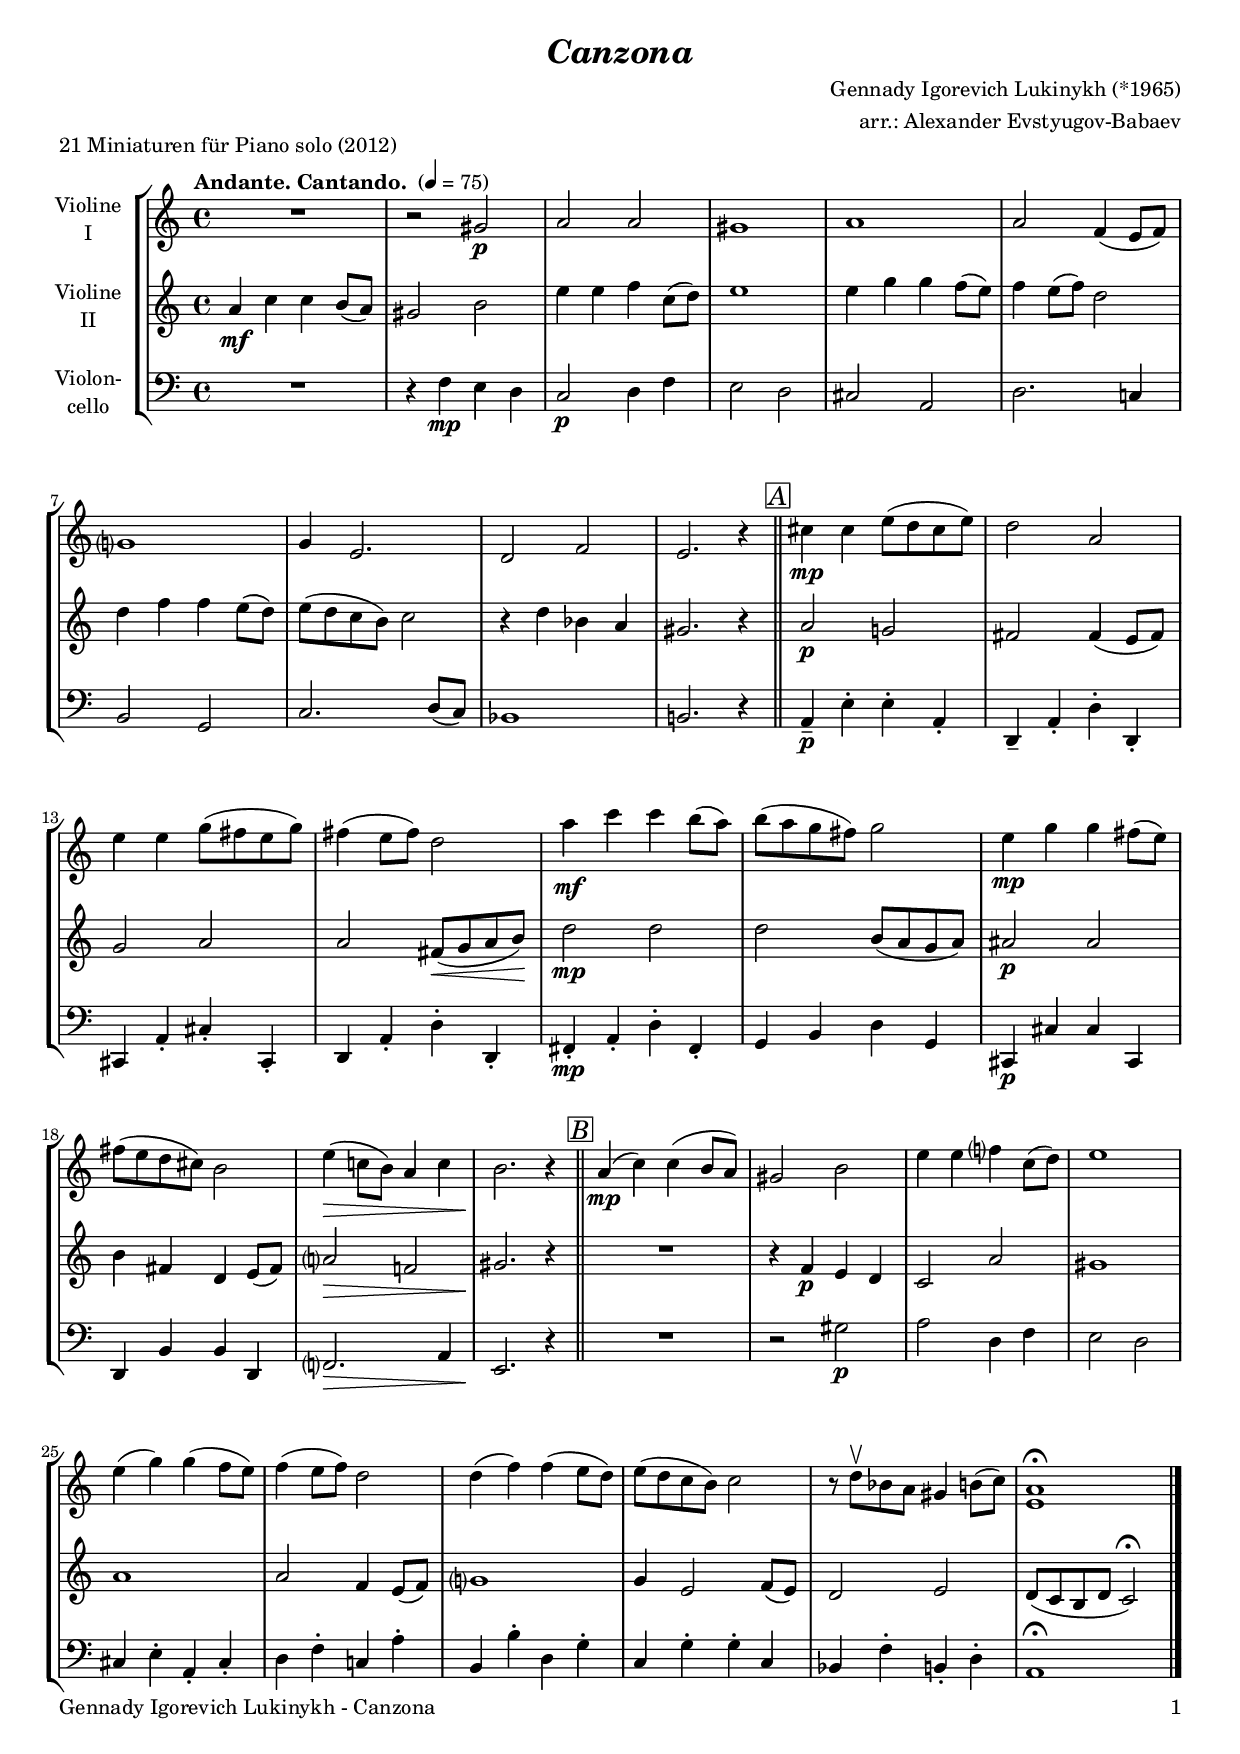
\version "2.20.2"
\include "deutsch.ly"

#(set-global-staff-size 18)

\header {
  title     = \markup \bold \italic "Canzona"
  composer  = "Gennady Igorevich Lukinykh (*1965)"
  arranger  = "arr.: Alexander Evstyugov-Babaev"
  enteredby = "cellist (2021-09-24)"
  piece     = "21 Miniaturen für Piano solo (2012)"
}

voiceconsts = {
 \key a \minor
 \time 4/4
% \clef "bass"
 \clef "treble"
% \numericTimeSignature
 \compressEmptyMeasures
  % Set default beaming for all staves
%  \set Timing.beamExceptions = #'()
%  \set Timing.baseMoment     = #(ly:make-moment 1 4)
%  \set Timing.beatStructure  = #'(1 1 1 1)
 \tempo "Andante. Cantando. " 4=75
}

mivl = "violin"
miba = "cello"

arco = \markup \italic "arco"
atem = \mark \markup \box \italic "a tempo"
coso = \markup \italic "con sordino"
more = \mark \markup \box \italic "morendo"
pizz = \markup \italic "pizz."
prit = \mark \markup \box \italic "poco rit."
rall = \mark \markup \box \italic "rall."
rit  = \mark \markup \box \italic "rit."

boxa = { \bar "||" \mark \markup \box \italic "A" }
boxb = { \bar "||" \mark \markup \box \italic "B" }
boxc = { \bar "||" \mark \markup \box \italic "C" }

va = \relative c'' {
  \voiceconsts

  R1
  r2 gis\p
  a a
  gis1

  a
  a2 f4( e8 f)
  g?1
  g4 e2.

  d2 f
  e2. r4 \boxa
  cis'\mp cis e8( d cis e)
  d2 a

  e'4 e g8( fis e g)
  fis4( e8 fis) d2
  a'4\mf c c h8( a)
  h( a g fis) g2

  e4\mp g g fis8( e)
  fis( e d cis) h2
  e4(\> c!8 h) a4 c
  h2.\! r4 \boxb

  a(\mp c) c( h8 a)
  gis2 h
  e4 e f? c8( d)
  e1

  e4( g) g( f8 e)
  f4( e8 f) d2
  d4( f) f( e8 d)
  e( d c h) c2

  r8 d\upbow b a gis4 h8( c)
  <e, a>1\fermata \bar "|."
}

vb = \relative c'' {
  \voiceconsts

  a4\mf c c h8( a)
  gis2 h
  e4 e f c8( d)
  e1

  e4 g g f8( e)
  f4 e8( f) d2
  d4 f f e8( d)
  e( d c h) c2

  r4 d b a
  gis2. r4 \boxa
  a2\p g!
  fis fis4( e8 fis)

  g2 a
  a fis8(\< g a h)\!
  d2\mp d
  d h8( a g a)

  ais2\p ais
  h4 fis d e8( fis)
  a?2\> f!
  gis2.\! r4 \boxb

  R1
  r4 f\p e d
  c2 a'
  gis1

  a
  a2 f4 e8( f)
  g?1
  g4 e2 f8( e)

  d2 e
  d8( c h d c2)\fermata \bar "|."
}

vc = \relative c {
  \voiceconsts
  \clef "bass"

  R1
  r4 f\mp e d
  c2\p d4 f
  e2 d

  cis a
  d2. c!4
  h2 g
  c2. d8( c)

  b1
  h!2. r4 \boxa
  a--\p e'-. e-. a,-.
  d,-- a'-. d-. d,-.

  cis a'-. cis-. cis,-.
  d a'-. d-. d,-.
  fis-.\mp a-. d-. fis,-.
  g h d g,

  cis,4\p cis' cis cis,
  d h' h d,
  f?2.\> a4
  e2.\! r4 \boxb

  R1
  r2 gis'\p
  a d,4 f
  e2 d

  cis4 e-. a,-. cis-.
  d f-. c! a'-.
  h, h'-. d, g-.
  c, g'-. g-. c,

  b f'-. h,-. d-.
  a1\fermata \bar "|."
}


music = \new StaffGroup <<
      \new Staff {
        \set Staff.midiInstrument = \mivl
        \set Staff.instrumentName = \markup \center-column { "Violine" "I" }
        \transpose a a { \va }
      }
      
      \new Staff {
        \set Staff.midiInstrument = \mivl
        \set Staff.instrumentName = \markup \center-column { "Violine" "II" }
        \transpose a a { \vb }
      }
      
      \new Staff {
        \set Staff.midiInstrument = \miba
        \set Staff.instrumentName = \markup \center-column { "Violon-" "cello" }
        \transpose a a { \vc }
      }
>>

\book {
  \paper {
    print-page-number = ##t
    print-first-page-number = ##t
    ragged-last-bottom = ##f
    oddHeaderMarkup = \markup \null
    evenHeaderMarkup = \markup \null
    oddFooterMarkup = \markup {
      \fill-line {
        \on-the-fly #print-page-number-check-first
        "Gennady Igorevich Lukinykh - Canzona" \fromproperty #'page:page-number-string
      }
    }
    evenFooterMarkup = \oddFooterMarkup
  } \score {
    \music
    \layout {}
  }

  \score {
    \unfoldRepeats \music

    \midi {
      \context {
        \Score
      }
    }
  }
}